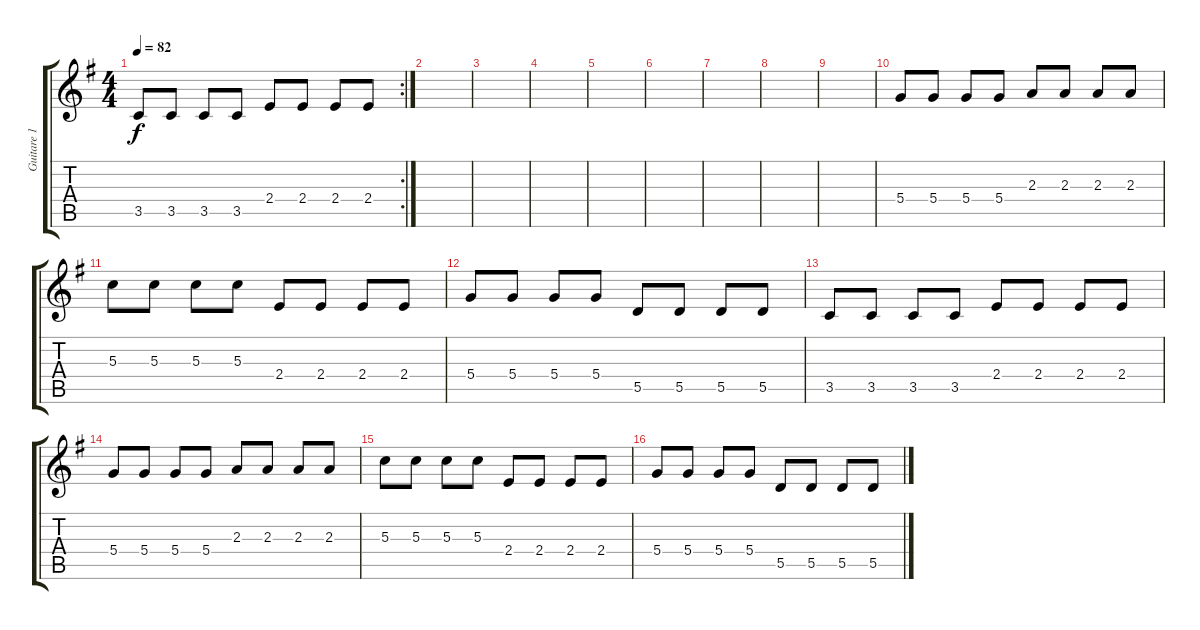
\track ("Guitare 1" "Guitare 1") {instrument electricguitarmuted}
\staff {score tabs}
\tuning (E4 B3 G3 D3 A2 E2) {hide}
\rc 2
\ts (4 4)
\tempo 82
\clef g2
\ks g
3.5.8{dy f} 3.5.8 3.5.8 3.5.8 2.4.8 2.4.8 2.4.8 2.4.8 |
|
|
|
|
|
|
|
|
5.4.8 5.4.8 5.4.8 5.4.8 2.3.8 2.3.8 2.3.8 2.3.8 |
5.3.8 5.3.8 5.3.8 5.3.8 2.4.8 2.4.8 2.4.8 2.4.8 |
5.4.8 5.4.8 5.4.8 5.4.8 5.5.8 5.5.8 5.5.8 5.5.8 |
3.5.8 3.5.8 3.5.8 3.5.8 2.4.8 2.4.8 2.4.8 2.4.8 |
5.4.8 5.4.8 5.4.8 5.4.8 2.3.8 2.3.8 2.3.8 2.3.8 |
5.3.8 5.3.8 5.3.8 5.3.8 2.4.8 2.4.8 2.4.8 2.4.8 |
5.4.8 5.4.8 5.4.8 5.4.8 5.5.8 5.5.8 5.5.8 5.5.8
